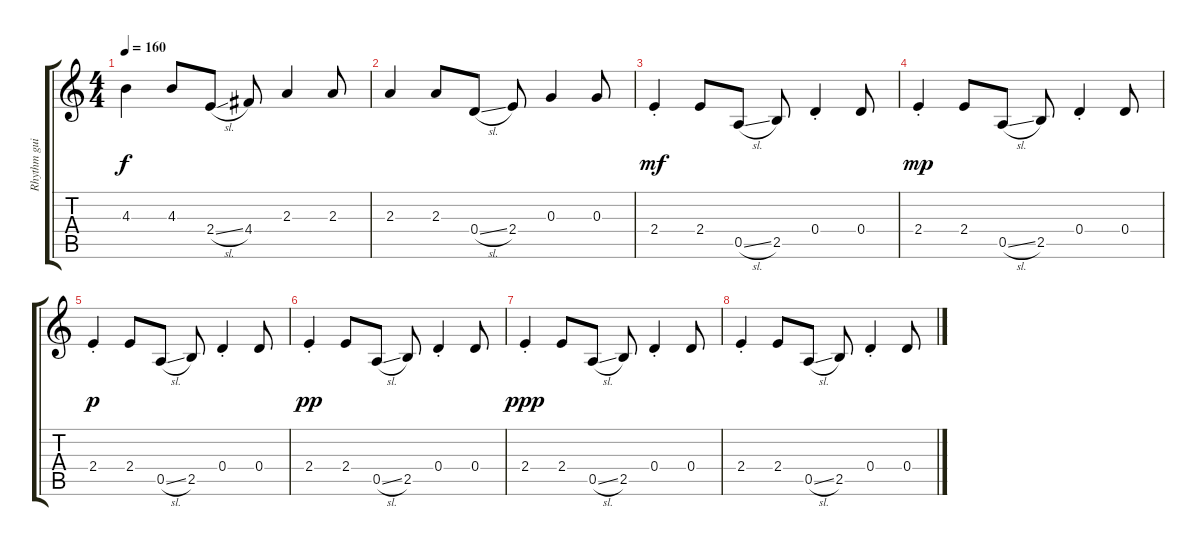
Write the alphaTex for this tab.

\track ("Rhythm guitar" "Rhythm gui") {instrument overdrivenguitar}
\staff {score tabs}
\tuning (E4 B3 G3 D3 A2 E2) {hide}
\ts (4 4)
\tempo 160
\clef g2
\ks c
4.3.4{dy f} 4.3.8 2.4{sl}.8 4.4.8 2.3.4 2.3.8 |
2.3.4 2.3.8 0.4{sl}.8 2.4.8 0.3.4 0.3.8 |
2.4{st}.4{dy mf} 2.4.8 0.5{sl}.8 2.5.8 0.4{st}.4 0.4.8 |
2.4{st}.4{dy mp} 2.4.8 0.5{sl}.8 2.5.8 0.4{st}.4 0.4.8 |
2.4{st}.4{dy p} 2.4.8 0.5{sl}.8 2.5.8 0.4{st}.4 0.4.8 |
2.4{st}.4{dy pp} 2.4.8 0.5{sl}.8 2.5.8 0.4{st}.4 0.4.8 |
2.4{st}.4{dy ppp} 2.4.8 0.5{sl}.8 2.5.8 0.4{st}.4 0.4.8 |
2.4{st}.4 2.4.8 0.5{sl}.8 2.5.8 0.4{st}.4 0.4.8
